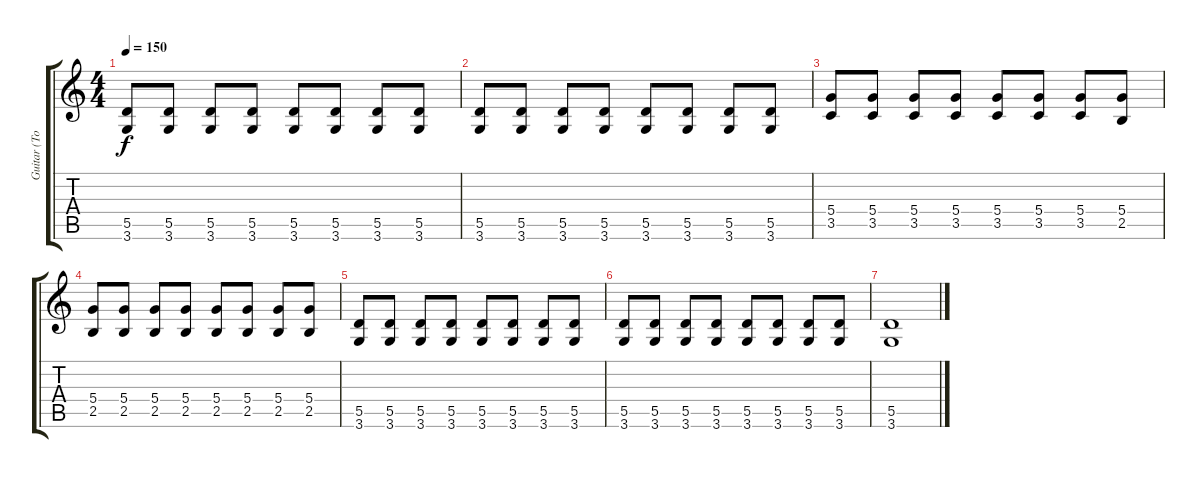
\track ("Guitar (Tom Delonge)" "Guitar (To") {instrument acousticguitarnylon}
\staff {score tabs}
\tuning (E4 B3 G3 D3 A2 E2) {hide}
\ts (4 4)
\tempo 150
\clef g2
\ks c
(5.5 3.6).8{dy f} (5.5 3.6).8 (5.5 3.6).8 (5.5 3.6).8 (5.5 3.6).8 (5.5 3.6).8 (5.5 3.6).8 (5.5 3.6).8 |
(5.5 3.6).8 (5.5 3.6).8 (5.5 3.6).8 (5.5 3.6).8 (5.5 3.6).8 (5.5 3.6).8 (5.5 3.6).8 (5.5 3.6).8 |
(5.4 3.5).8 (5.4 3.5).8 (5.4 3.5).8 (5.4 3.5).8 (5.4 3.5).8 (5.4 3.5).8 (5.4 3.5).8 (5.4 2.5).8 |
(5.4 2.5).8 (5.4 2.5).8 (5.4 2.5).8 (5.4 2.5).8 (5.4 2.5).8 (5.4 2.5).8 (5.4 2.5).8 (5.4 2.5).8 |
(5.5 3.6).8 (5.5 3.6).8 (5.5 3.6).8 (5.5 3.6).8 (5.5 3.6).8 (5.5 3.6).8 (5.5 3.6).8 (5.5 3.6).8 |
(5.5 3.6).8 (5.5 3.6).8 (5.5 3.6).8 (5.5 3.6).8 (5.5 3.6).8 (5.5 3.6).8 (5.5 3.6).8 (5.5 3.6).8 |
(5.5 3.6).1
